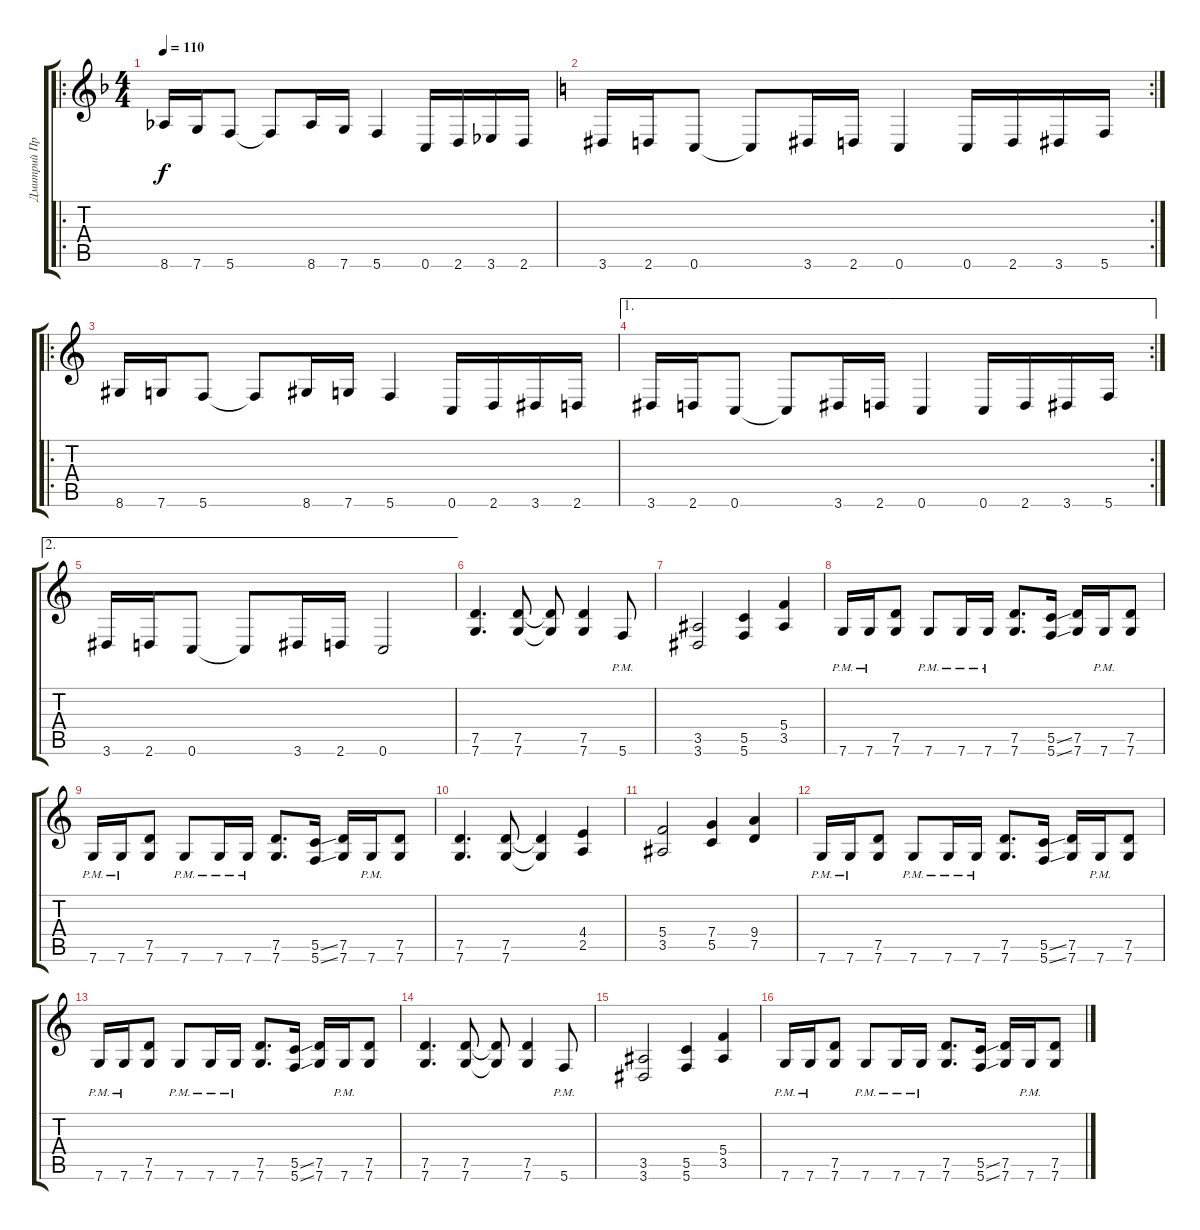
\track ("Дмитрий Процко" "Дмитрий Пр") {instrument distortionguitar}
\staff {score tabs}
\tuning (D4 A3 F3 C3 G2 C2) {hide}
\ro
\ts (4 4)
\tempo 110
\clef g2
\ks f
8.6.16{dy f} 7.6.16 5.6.8 5.6{t}.8 8.6.16 7.6.16 5.6.4 0.6.16 2.6.16 3.6.16 2.6.16 |
\rc 2
\ks c
3.6.16 2.6.16 0.6.8 0.6{t}.8 3.6.16 2.6.16 0.6.4 0.6.16 2.6.16 3.6.16 5.6.16 |
\ro
8.6.16 7.6.16 5.6.8 5.6{t}.8 8.6.16 7.6.16 5.6.4 0.6.16 2.6.16 3.6.16 2.6.16 |
\ae 1
\rc 2
3.6.16 2.6.16 0.6.8 0.6{t}.8 3.6.16 2.6.16 0.6.4 0.6.16 2.6.16 3.6.16 5.6.16 |
\ae 2
3.6.16 2.6.16 0.6.8 0.6{t}.8 3.6.16 2.6.16 0.6.2 |
(7.5 7.6).4{d} (7.5 7.6).8 (7.5{t} 7.6{t}).8 (7.5 7.6).4 5.6{pm}.8 |
(3.5 3.6).2 (5.5 5.6).4 (5.4 3.5).4 |
7.6{pm}.16 7.6{pm}.16 (7.5 7.6).8 7.6{pm}.8 7.6{pm}.16 7.6{pm}.16 (7.5 7.6).8{d} (5.5{ss} 5.6{ss}).16 (7.5 7.6).16 7.6{pm}.16 (7.5 7.6).8 |
7.6{pm}.16 7.6{pm}.16 (7.5 7.6).8 7.6{pm}.8 7.6{pm}.16 7.6{pm}.16 (7.5 7.6).8{d} (5.5{ss} 5.6{ss}).16 (7.5 7.6).16 7.6{pm}.16 (7.5 7.6).8 |
(7.5 7.6).4{d} (7.5 7.6).8 (7.5{t} 7.6{t}).4 (4.4 2.5).4 |
(5.4 3.5).2 (7.4 5.5).4 (9.4 7.5).4 |
7.6{pm}.16 7.6{pm}.16 (7.5 7.6).8 7.6{pm}.8 7.6{pm}.16 7.6{pm}.16 (7.5 7.6).8{d} (5.5{ss} 5.6{ss}).16 (7.5 7.6).16 7.6{pm}.16 (7.5 7.6).8 |
7.6{pm}.16 7.6{pm}.16 (7.5 7.6).8 7.6{pm}.8 7.6{pm}.16 7.6{pm}.16 (7.5 7.6).8{d} (5.5{ss} 5.6{ss}).16 (7.5 7.6).16 7.6{pm}.16 (7.5 7.6).8 |
(7.5 7.6).4{d} (7.5 7.6).8 (7.5{t} 7.6{t}).8 (7.5 7.6).4 5.6{pm}.8 |
(3.5 3.6).2 (5.5 5.6).4 (5.4 3.5).4 |
7.6{pm}.16 7.6{pm}.16 (7.5 7.6).8 7.6{pm}.8 7.6{pm}.16 7.6{pm}.16 (7.5 7.6).8{d} (5.5{ss} 5.6{ss}).16 (7.5 7.6).16 7.6{pm}.16 (7.5 7.6).8
